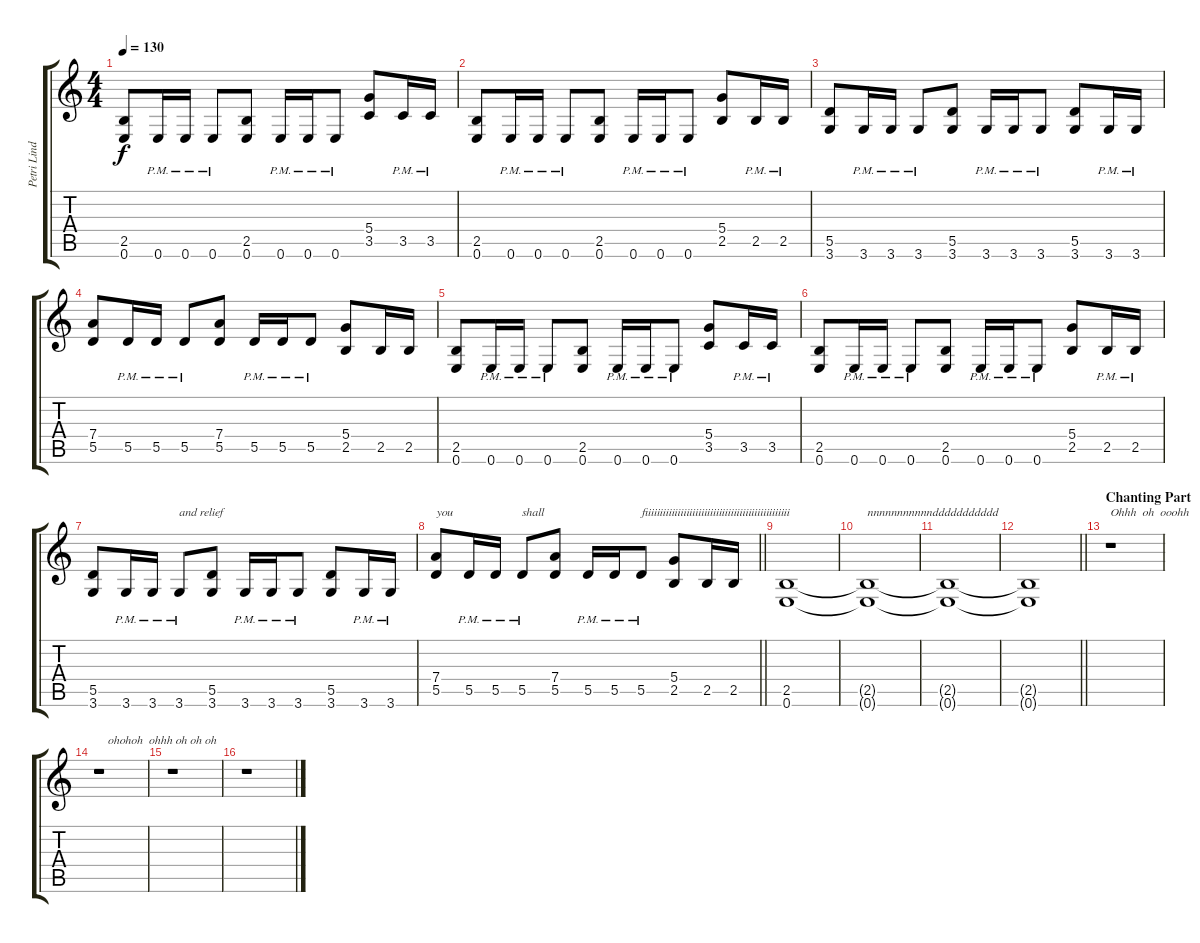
\track ("Petri Lindroos" "Petri Lind") {instrument distortionguitar}
\staff {score tabs}
\tuning (E4 B3 G3 D3 A2 E2) {hide}
\ts (4 4)
\tempo 130
\clef g2
\ks c
(2.5 0.6).8{dy f} 0.6{pm}.16 0.6{pm}.16 0.6{pm}.8 (2.5 0.6).8 0.6{pm}.16 0.6{pm}.16 0.6{pm}.8 (5.4 3.5).8 3.5{pm}.16 3.5{pm}.16 |
(2.5 0.6).8 0.6{pm}.16 0.6{pm}.16 0.6{pm}.8 (2.5 0.6).8 0.6{pm}.16 0.6{pm}.16 0.6{pm}.8 (5.4 2.5).8 2.5{pm}.16 2.5{pm}.16 |
(5.5 3.6).8 3.6{pm}.16 3.6{pm}.16 3.6{pm}.8 (5.5 3.6).8 3.6{pm}.16 3.6{pm}.16 3.6{pm}.8 (5.5 3.6).8 3.6{pm}.16 3.6{pm}.16 |
(7.4 5.5).8 5.5{pm}.16 5.5{pm}.16 5.5{pm}.8 (7.4 5.5).8 5.5{pm}.16 5.5{pm}.16 5.5{pm}.8 (5.4 2.5).8 2.5.16 2.5.16 |
(2.5 0.6).8 0.6{pm}.16 0.6{pm}.16 0.6{pm}.8 (2.5 0.6).8 0.6{pm}.16 0.6{pm}.16 0.6{pm}.8 (5.4 3.5).8 3.5{pm}.16 3.5{pm}.16 |
(2.5 0.6).8 0.6{pm}.16 0.6{pm}.16 0.6{pm}.8 (2.5 0.6).8 0.6{pm}.16 0.6{pm}.16 0.6{pm}.8 (5.4 2.5).8 2.5{pm}.16 2.5{pm}.16 |
(5.5 3.6).8 3.6{pm}.16 3.6{pm}.16 3.6{pm}.8{txt "and relief"} (5.5 3.6).8 3.6{pm}.16 3.6{pm}.16 3.6{pm}.8 (5.5 3.6).8 3.6{pm}.16 3.6{pm}.16 |
\barLineRight lightlight
(7.4 5.5).8{txt "you"} 5.5{pm}.16 5.5{pm}.16 5.5{pm}.8{txt "shall"} (7.4 5.5).8 5.5{pm}.16 5.5{pm}.16 5.5{pm}.8{txt "fiiiiiiiiiiiiiiiiiiiiiiiiiiiiiiiiiiiiiiiiiiiiiiiii"} (5.4 2.5).8 2.5.16 2.5.16 |
\section ("" "")
(2.5 0.6).1 |
(2.5{t} 0.6{t}).1{txt "nnnnnnnnnnnddddddddddd"} |
(2.5{t} 0.6{t}).1 |
\barLineRight lightlight
(2.5{t} 0.6{t}).1 |
\section ("" "Chanting Part")
r.1{txt "Ohhh  oh  ooohh"} |
r.1{txt "   ohohoh  ohhh oh oh oh"} |
r.1 |
r.1
